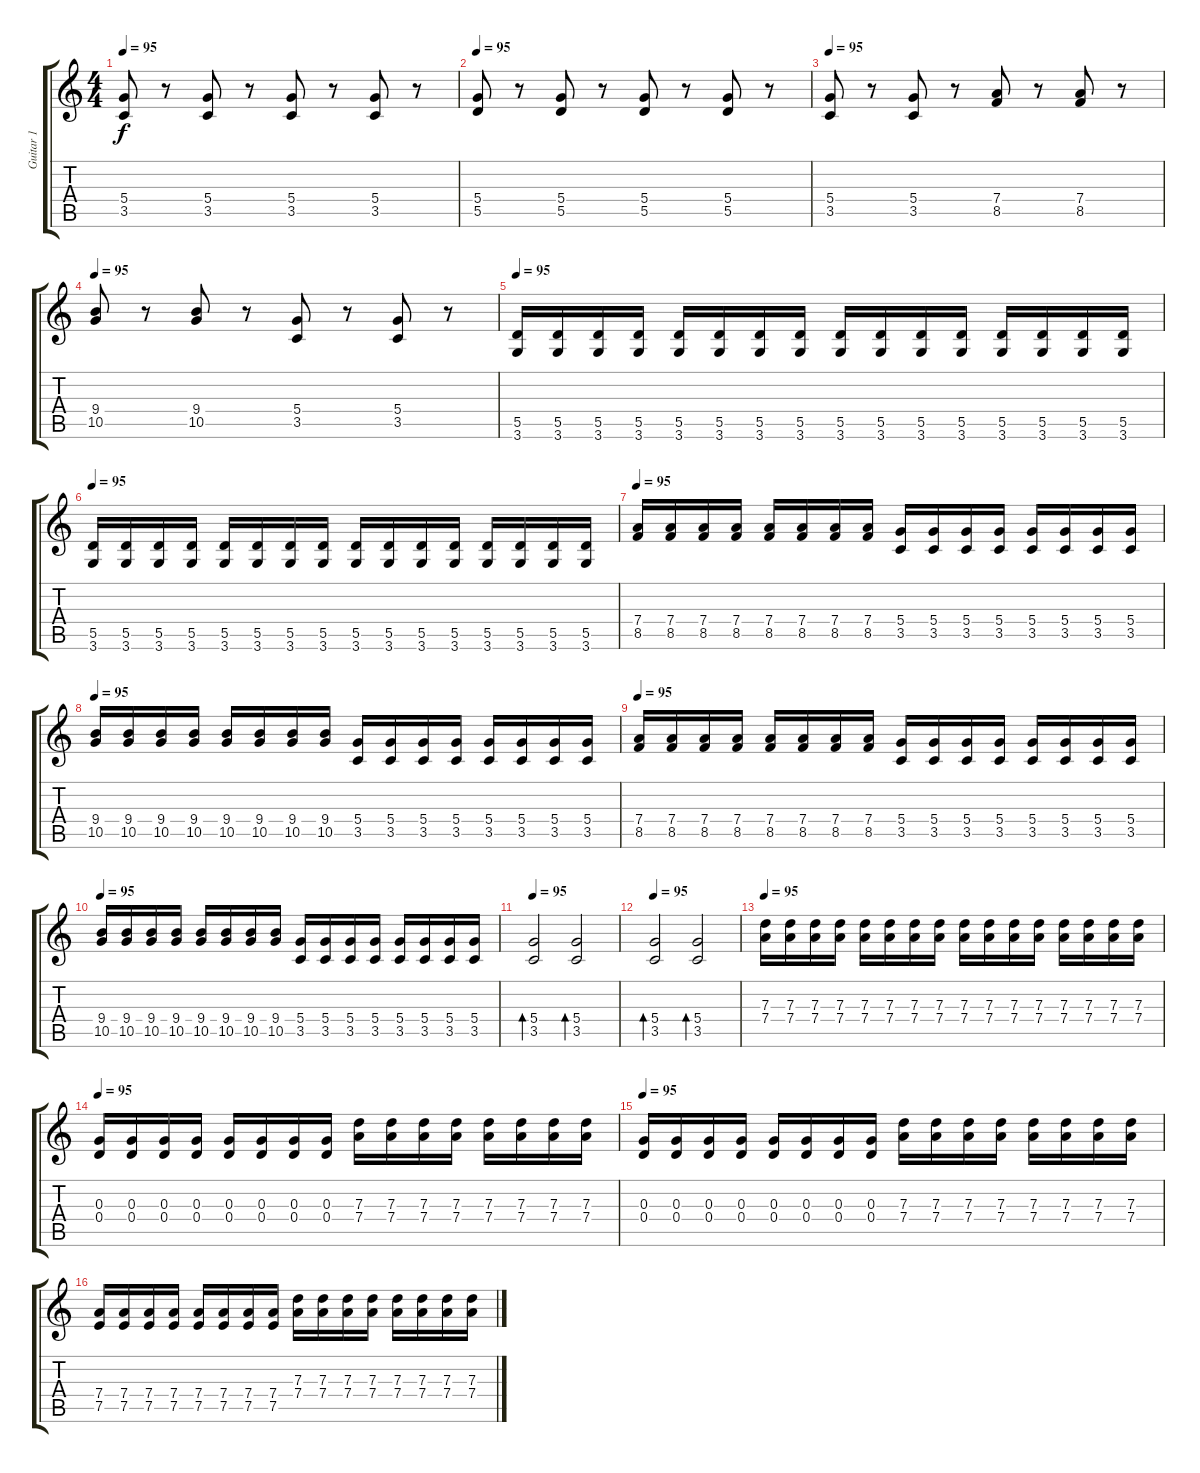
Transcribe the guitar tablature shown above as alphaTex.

\track ("Guitar 1" "Guitar 1") {instrument electricguitarjazz}
\staff {score tabs}
\tuning (E4 B3 G3 D3 A2 E2) {hide}
\ts (4 4)
\tempo 95
\clef g2
\ks c
(5.4 3.5).8{dy f} r.8 (5.4 3.5).8 r.8 (5.4 3.5).8 r.8 (5.4 3.5).8 r.8 |
\tempo 95
(5.4 5.5).8 r.8 (5.4 5.5).8 r.8 (5.4 5.5).8 r.8 (5.4 5.5).8 r.8 |
\tempo 95
(5.4 3.5).8 r.8 (5.4 3.5).8 r.8 (7.4 8.5).8 r.8 (7.4 8.5).8 r.8 |
\tempo 95
(9.4 10.5).8 r.8 (9.4 10.5).8 r.8 (5.4 3.5).8 r.8 (5.4 3.5).8 r.8 |
\tempo 95
(5.5 3.6).16 (5.5 3.6).16 (5.5 3.6).16 (5.5 3.6).16 (5.5 3.6).16 (5.5 3.6).16 (5.5 3.6).16 (5.5 3.6).16 (5.5 3.6).16 (5.5 3.6).16 (5.5 3.6).16 (5.5 3.6).16 (5.5 3.6).16 (5.5 3.6).16 (5.5 3.6).16 (5.5 3.6).16 |
\tempo 95
(5.5 3.6).16 (5.5 3.6).16 (5.5 3.6).16 (5.5 3.6).16 (5.5 3.6).16 (5.5 3.6).16 (5.5 3.6).16 (5.5 3.6).16 (5.5 3.6).16 (5.5 3.6).16 (5.5 3.6).16 (5.5 3.6).16 (5.5 3.6).16 (5.5 3.6).16 (5.5 3.6).16 (5.5 3.6).16 |
\tempo 95
(7.4 8.5).16 (7.4 8.5).16 (7.4 8.5).16 (7.4 8.5).16 (7.4 8.5).16 (7.4 8.5).16 (7.4 8.5).16 (7.4 8.5).16 (5.4 3.5).16 (5.4 3.5).16 (5.4 3.5).16 (5.4 3.5).16 (5.4 3.5).16 (5.4 3.5).16 (5.4 3.5).16 (5.4 3.5).16 |
\tempo 95
(9.4 10.5).16 (9.4 10.5).16 (9.4 10.5).16 (9.4 10.5).16 (9.4 10.5).16 (9.4 10.5).16 (9.4 10.5).16 (9.4 10.5).16 (5.4 3.5).16 (5.4 3.5).16 (5.4 3.5).16 (5.4 3.5).16 (5.4 3.5).16 (5.4 3.5).16 (5.4 3.5).16 (5.4 3.5).16 |
\tempo 95
(7.4 8.5).16 (7.4 8.5).16 (7.4 8.5).16 (7.4 8.5).16 (7.4 8.5).16 (7.4 8.5).16 (7.4 8.5).16 (7.4 8.5).16 (5.4 3.5).16 (5.4 3.5).16 (5.4 3.5).16 (5.4 3.5).16 (5.4 3.5).16 (5.4 3.5).16 (5.4 3.5).16 (5.4 3.5).16 |
\tempo 95
(9.4 10.5).16 (9.4 10.5).16 (9.4 10.5).16 (9.4 10.5).16 (9.4 10.5).16 (9.4 10.5).16 (9.4 10.5).16 (9.4 10.5).16 (5.4 3.5).16 (5.4 3.5).16 (5.4 3.5).16 (5.4 3.5).16 (5.4 3.5).16 (5.4 3.5).16 (5.4 3.5).16 (5.4 3.5).16 |
\tempo 95
(5.4 3.5).2{bd 120} (5.4 3.5).2{bd 120} |
\tempo 95
(5.4 3.5).2{bd 120} (5.4 3.5).2{bd 120} |
\tempo 95
(7.3 7.4).16 (7.3 7.4).16 (7.3 7.4).16 (7.3 7.4).16 (7.3 7.4).16 (7.3 7.4).16 (7.3 7.4).16 (7.3 7.4).16 (7.3 7.4).16 (7.3 7.4).16 (7.3 7.4).16 (7.3 7.4).16 (7.3 7.4).16 (7.3 7.4).16 (7.3 7.4).16 (7.3 7.4).16 |
\tempo 95
(0.3 0.4).16 (0.3 0.4).16 (0.3 0.4).16 (0.3 0.4).16 (0.3 0.4).16 (0.3 0.4).16 (0.3 0.4).16 (0.3 0.4).16 (7.3 7.4).16 (7.3 7.4).16 (7.3 7.4).16 (7.3 7.4).16 (7.3 7.4).16 (7.3 7.4).16 (7.3 7.4).16 (7.3 7.4).16 |
\tempo 95
(0.3 0.4).16 (0.3 0.4).16 (0.3 0.4).16 (0.3 0.4).16 (0.3 0.4).16 (0.3 0.4).16 (0.3 0.4).16 (0.3 0.4).16 (7.3 7.4).16 (7.3 7.4).16 (7.3 7.4).16 (7.3 7.4).16 (7.3 7.4).16 (7.3 7.4).16 (7.3 7.4).16 (7.3 7.4).16 |
(7.4 7.5).16 (7.4 7.5).16 (7.4 7.5).16 (7.4 7.5).16 (7.4 7.5).16 (7.4 7.5).16 (7.4 7.5).16 (7.4 7.5).16 (7.3 7.4).16 (7.3 7.4).16 (7.3 7.4).16 (7.3 7.4).16 (7.3 7.4).16 (7.3 7.4).16 (7.3 7.4).16 (7.3 7.4).16
